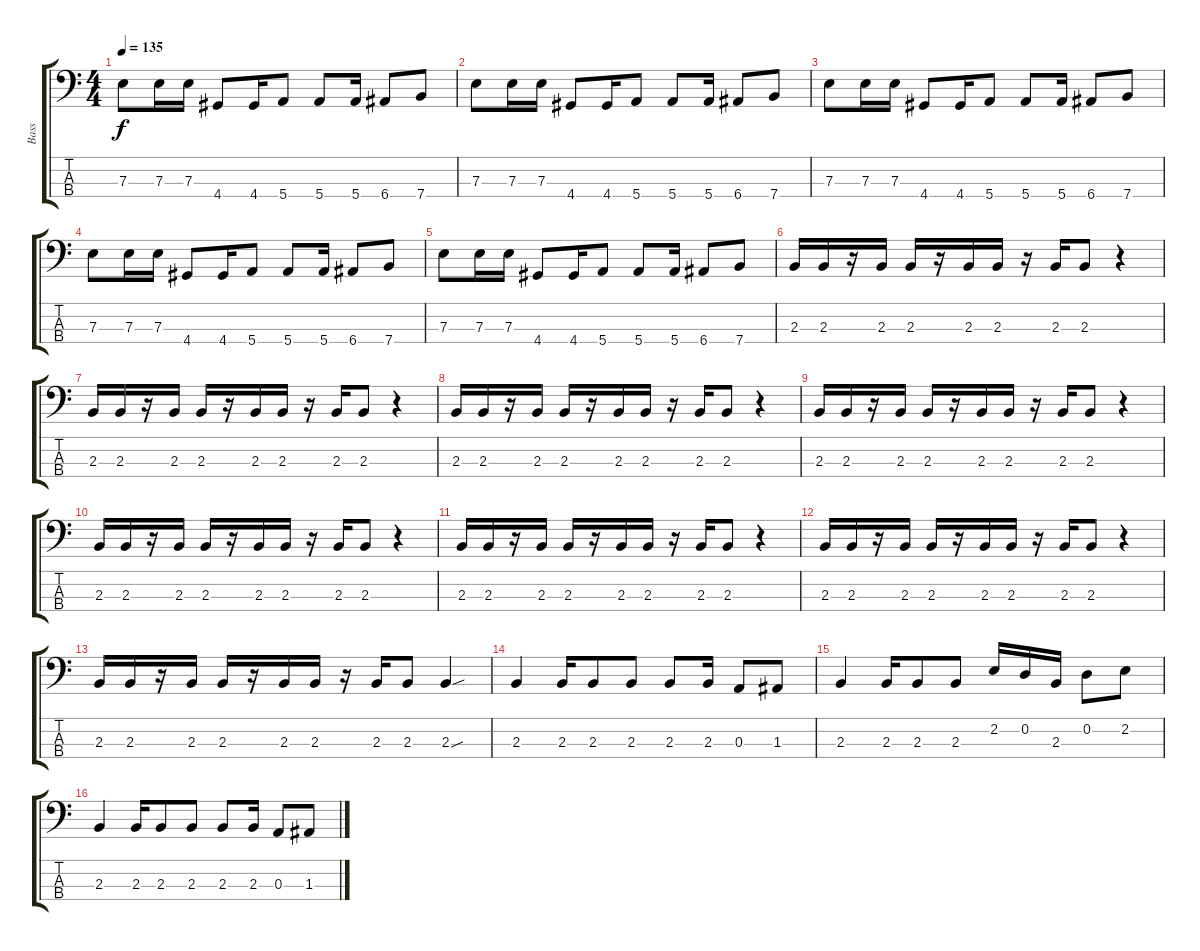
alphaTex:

\track ("Bass" "Bass") {instrument electricbassfinger}
\staff {score tabs}
\tuning (G2 D2 A1 E1) {hide}
\ts (4 4)
\tempo 135
\clef f4
\ks c
7.3.8{dy f} 7.3.16 7.3.16 4.4.8 4.4.16 5.4.8 5.4.8 5.4.16 6.4.8 7.4.8 |
7.3.8 7.3.16 7.3.16 4.4.8 4.4.16 5.4.8 5.4.8 5.4.16 6.4.8 7.4.8 |
7.3.8 7.3.16 7.3.16 4.4.8 4.4.16 5.4.8 5.4.8 5.4.16 6.4.8 7.4.8 |
7.3.8 7.3.16 7.3.16 4.4.8 4.4.16 5.4.8 5.4.8 5.4.16 6.4.8 7.4.8 |
7.3.8 7.3.16 7.3.16 4.4.8 4.4.16 5.4.8 5.4.8 5.4.16 6.4.8 7.4.8 |
2.3.16 2.3.16 r.16 2.3.16 2.3.16 r.16 2.3.16 2.3.16 r.16 2.3.16 2.3.8 r.4 |
2.3.16 2.3.16 r.16 2.3.16 2.3.16 r.16 2.3.16 2.3.16 r.16 2.3.16 2.3.8 r.4 |
2.3.16 2.3.16 r.16 2.3.16 2.3.16 r.16 2.3.16 2.3.16 r.16 2.3.16 2.3.8 r.4 |
2.3.16 2.3.16 r.16 2.3.16 2.3.16 r.16 2.3.16 2.3.16 r.16 2.3.16 2.3.8 r.4 |
2.3.16 2.3.16 r.16 2.3.16 2.3.16 r.16 2.3.16 2.3.16 r.16 2.3.16 2.3.8 r.4 |
2.3.16 2.3.16 r.16 2.3.16 2.3.16 r.16 2.3.16 2.3.16 r.16 2.3.16 2.3.8 r.4 |
2.3.16 2.3.16 r.16 2.3.16 2.3.16 r.16 2.3.16 2.3.16 r.16 2.3.16 2.3.8 r.4 |
2.3.16 2.3.16 r.16 2.3.16 2.3.16 r.16 2.3.16 2.3.16 r.16 2.3.16 2.3.8 2.3{sou}.4 |
2.3.4 2.3.16 2.3.8 2.3.8 2.3.8 2.3.16 0.3.8 1.3.8 |
2.3.4 2.3.16 2.3.8 2.3.8 2.2.16 0.2.16 2.3.16 0.2.8 2.2.8 |
2.3.4 2.3.16 2.3.8 2.3.8 2.3.8 2.3.16 0.3.8 1.3.8
